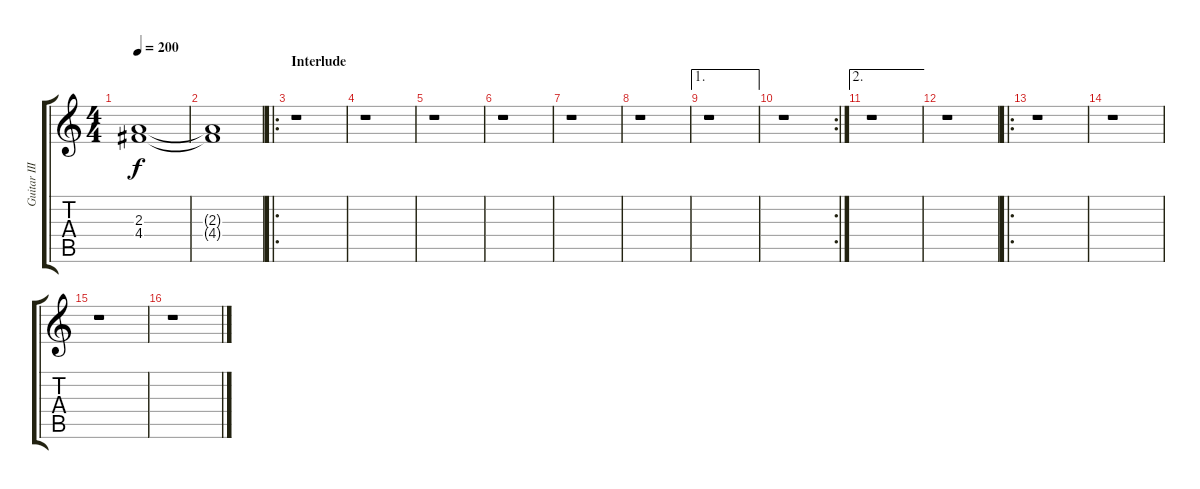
\track ("Guitar III" "Guitar III") {instrument distortionguitar}
\staff {score tabs}
\tuning (E4 B3 G3 D3 A2 E2) {hide}
\ts (4 4)
\tempo 200
\clef g2
\ks c
(2.3 4.4).1{dy f} |
(2.3{t} 4.4{t}).1 |
\ro
\section ("" "Interlude")
r.1 |
r.1 |
r.1 |
r.1 |
r.1 |
r.1 |
\ae 1
r.1 |
\rc 2
r.1 |
\ae 2
r.1 |
r.1 |
\ro
r.1 |
r.1 |
r.1 |
r.1
